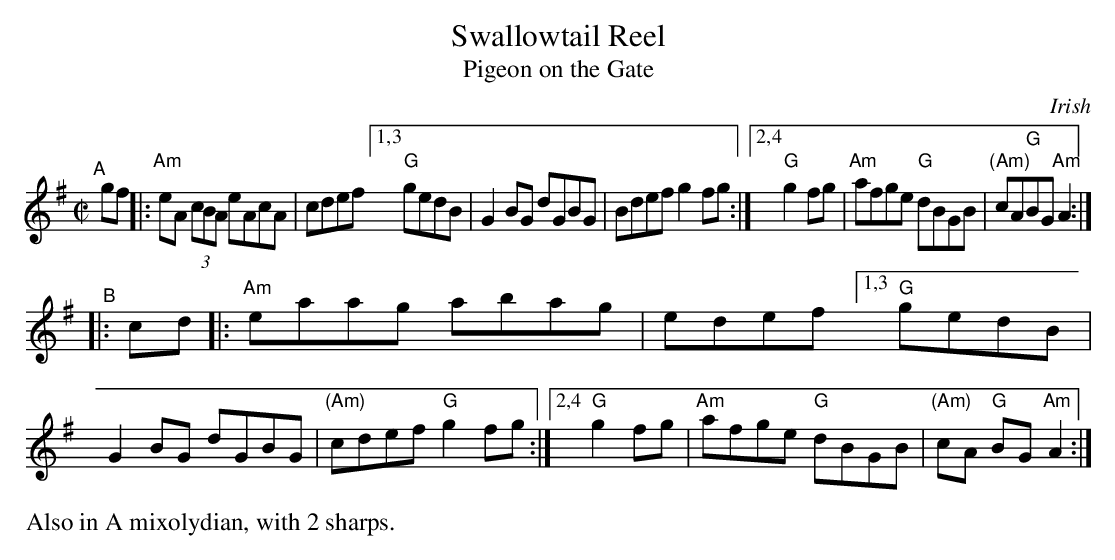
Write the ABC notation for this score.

X:1
T: Swallowtail Reel
T: Pigeon on the Gate
C: Irish
M: C|
K: Adorian
"^A"[|]\
gf |: "Am"eA (3cBA eAcA | cdef \
[1,3 "G"gedB | G2BG dGBG | Bdef g2fg :|\
[2,4 "G"g2fg | "Am"afge "G"dBGB | "(Am)"cA"G"BG "Am"A2 :|
"^B"|:\
cd |: "Am"eaag abag | edef \
[1,3 "G"gedB | G2BG dGBG | "(Am)"cdef "G"g2 fg :|\
[2,4 "G"g2fg | "Am"afge "G"dBGB | "(Am)"cA "G"BG"Am"A2 :|
